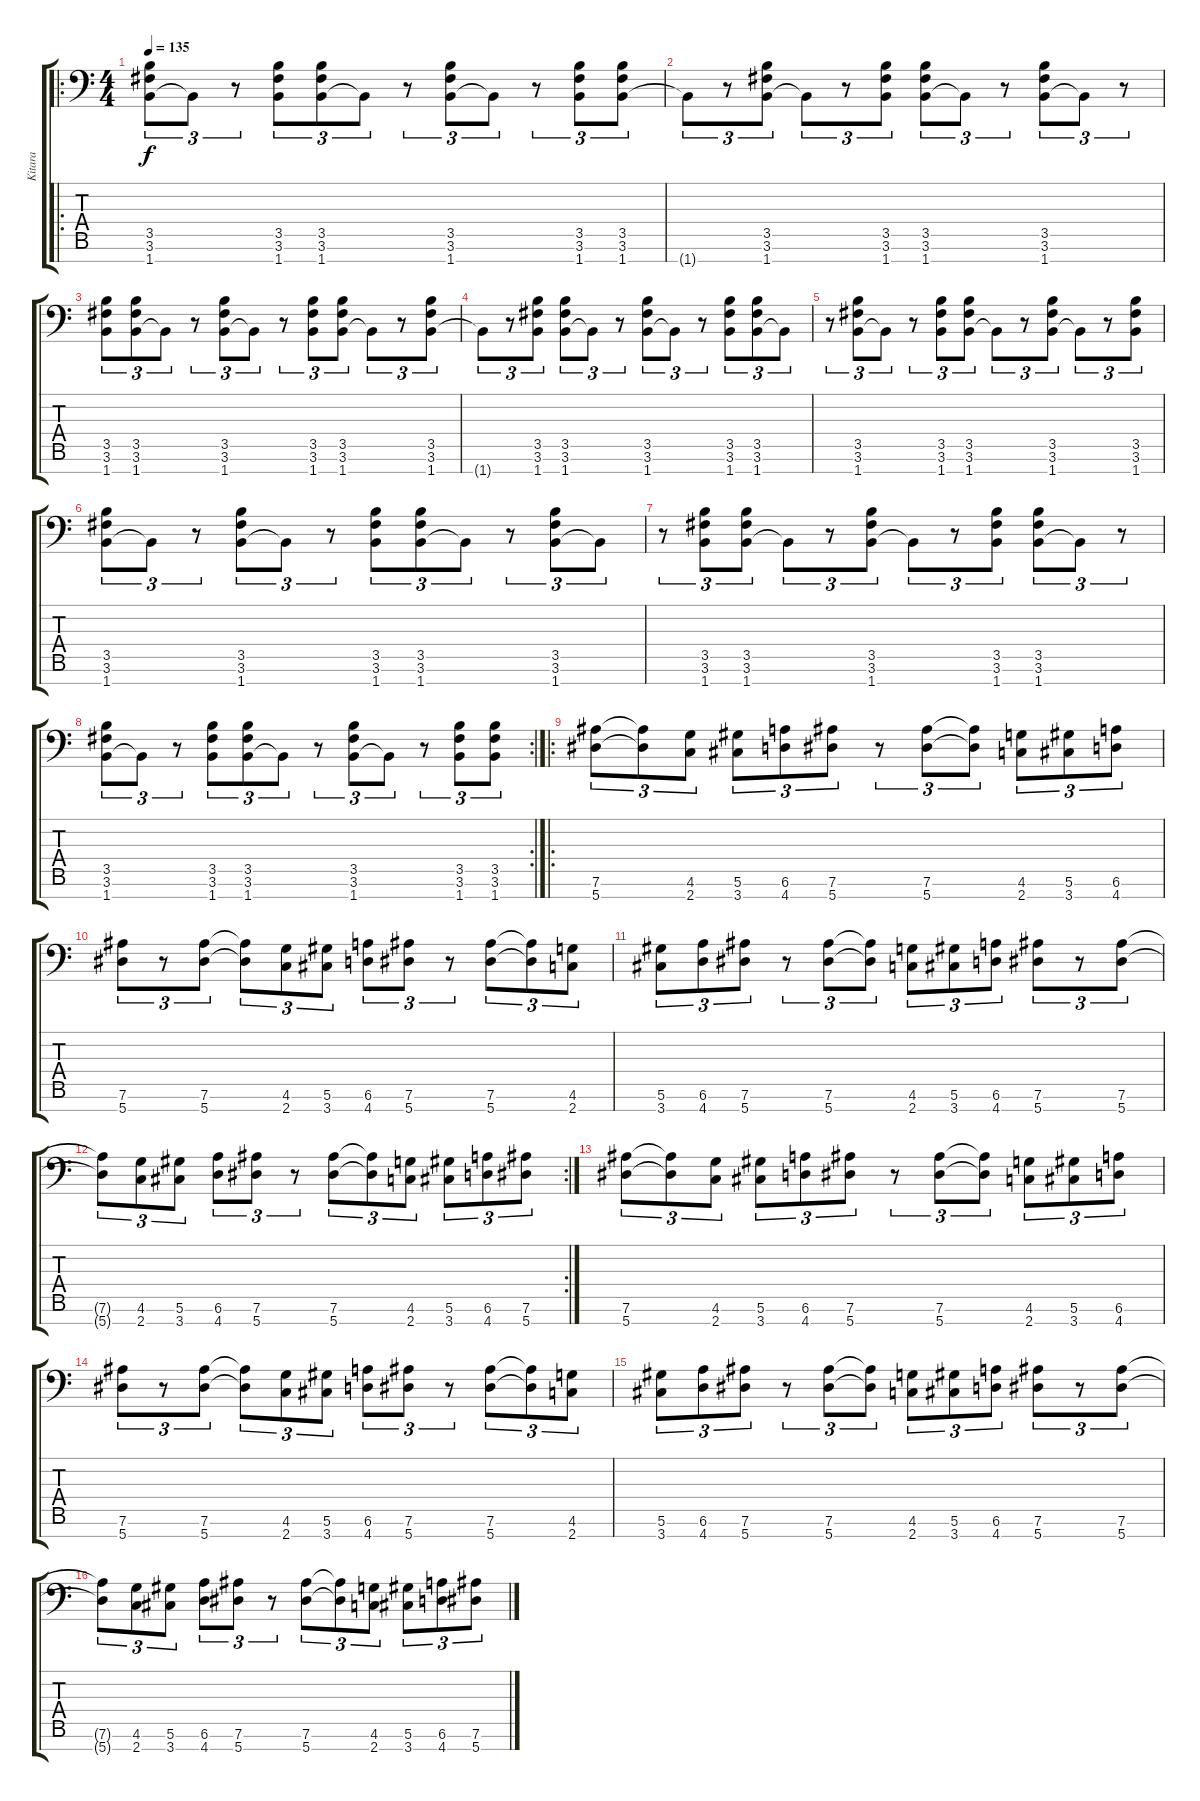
\track ("Kitara" "Kitara") {instrument distortionguitar}
\staff {score tabs}
\tuning (Eb4 Bb3 Gb3 Db3 Ab2 Eb2 Bb1) {hide}
\ro
\ts (4 4)
\tempo 135
\clef f4
\ks c
(3.5 3.6 1.7).8{tu (3 2) dy f} 1.7{t}.8{tu (3 2)} r.8{tu (3 2)} (3.5 3.6 1.7).8{tu (3 2)} (3.5 3.6 1.7).8{tu (3 2)} 1.7{t}.8{tu (3 2)} r.8{tu (3 2)} (3.5 3.6 1.7).8{tu (3 2)} 1.7{t}.8{tu (3 2)} r.8{tu (3 2)} (3.5 3.6 1.7).8{tu (3 2)} (3.5 3.6 1.7).8{tu (3 2)} |
1.7{t}.8{tu (3 2)} r.8{tu (3 2)} (3.5 3.6 1.7).8{tu (3 2)} 1.7{t}.8{tu (3 2)} r.8{tu (3 2)} (3.5 3.6 1.7).8{tu (3 2)} (3.5 3.6 1.7).8{tu (3 2)} 1.7{t}.8{tu (3 2)} r.8{tu (3 2)} (3.5 3.6 1.7).8{tu (3 2)} 1.7{t}.8{tu (3 2)} r.8{tu (3 2)} |
(3.5 3.6 1.7).8{tu (3 2)} (3.5 3.6 1.7).8{tu (3 2)} 1.7{t}.8{tu (3 2)} r.8{tu (3 2)} (3.5 3.6 1.7).8{tu (3 2)} 1.7{t}.8{tu (3 2)} r.8{tu (3 2)} (3.5 3.6 1.7).8{tu (3 2)} (3.5 3.6 1.7).8{tu (3 2)} 1.7{t}.8{tu (3 2)} r.8{tu (3 2)} (3.5 3.6 1.7).8{tu (3 2)} |
1.7{t}.8{tu (3 2)} r.8{tu (3 2)} (3.5 3.6 1.7).8{tu (3 2)} (3.5 3.6 1.7).8{tu (3 2)} 1.7{t}.8{tu (3 2)} r.8{tu (3 2)} (3.5 3.6 1.7).8{tu (3 2)} 1.7{t}.8{tu (3 2)} r.8{tu (3 2)} (3.5 3.6 1.7).8{tu (3 2)} (3.5 3.6 1.7).8{tu (3 2)} 1.7{t}.8{tu (3 2)} |
r.8{tu (3 2)} (3.5 3.6 1.7).8{tu (3 2)} 1.7{t}.8{tu (3 2)} r.8{tu (3 2)} (3.5 3.6 1.7).8{tu (3 2)} (3.5 3.6 1.7).8{tu (3 2)} 1.7{t}.8{tu (3 2)} r.8{tu (3 2)} (3.5 3.6 1.7).8{tu (3 2)} 1.7{t}.8{tu (3 2)} r.8{tu (3 2)} (3.5 3.6 1.7).8{tu (3 2)} |
(3.5 3.6 1.7).8{tu (3 2)} 1.7{t}.8{tu (3 2)} r.8{tu (3 2)} (3.5 3.6 1.7).8{tu (3 2)} 1.7{t}.8{tu (3 2)} r.8{tu (3 2)} (3.5 3.6 1.7).8{tu (3 2)} (3.5 3.6 1.7).8{tu (3 2)} 1.7{t}.8{tu (3 2)} r.8{tu (3 2)} (3.5 3.6 1.7).8{tu (3 2)} 1.7{t}.8{tu (3 2)} |
r.8{tu (3 2)} (3.5 3.6 1.7).8{tu (3 2)} (3.5 3.6 1.7).8{tu (3 2)} 1.7{t}.8{tu (3 2)} r.8{tu (3 2)} (3.5 3.6 1.7).8{tu (3 2)} 1.7{t}.8{tu (3 2)} r.8{tu (3 2)} (3.5 3.6 1.7).8{tu (3 2)} (3.5 3.6 1.7).8{tu (3 2)} 1.7{t}.8{tu (3 2)} r.8{tu (3 2)} |
\rc 2
(3.5 3.6 1.7).8{tu (3 2)} 1.7{t}.8{tu (3 2)} r.8{tu (3 2)} (3.5 3.6 1.7).8{tu (3 2)} (3.5 3.6 1.7).8{tu (3 2)} 1.7{t}.8{tu (3 2)} r.8{tu (3 2)} (3.5 3.6 1.7).8{tu (3 2)} 1.7{t}.8{tu (3 2)} r.8{tu (3 2)} (3.5 3.6 1.7).8{tu (3 2)} (3.5 3.6 1.7).8{tu (3 2)} |
\ro
(7.6 5.7).8{tu (3 2)} (7.6{t} 5.7{t}).8{tu (3 2)} (4.6 2.7).8{tu (3 2)} (5.6 3.7).8{tu (3 2)} (6.6 4.7).8{tu (3 2)} (7.6 5.7).8{tu (3 2)} r.8{tu (3 2)} (7.6 5.7).8{tu (3 2)} (7.6{t} 5.7{t}).8{tu (3 2)} (4.6 2.7).8{tu (3 2)} (5.6 3.7).8{tu (3 2)} (6.6 4.7).8{tu (3 2)} |
(7.6 5.7).8{tu (3 2)} r.8{tu (3 2)} (7.6 5.7).8{tu (3 2)} (7.6{t} 5.7{t}).8{tu (3 2)} (4.6 2.7).8{tu (3 2)} (5.6 3.7).8{tu (3 2)} (6.6 4.7).8{tu (3 2)} (7.6 5.7).8{tu (3 2)} r.8{tu (3 2)} (7.6 5.7).8{tu (3 2)} (7.6{t} 5.7{t}).8{tu (3 2)} (4.6 2.7).8{tu (3 2)} |
(5.6 3.7).8{tu (3 2)} (6.6 4.7).8{tu (3 2)} (7.6 5.7).8{tu (3 2)} r.8{tu (3 2)} (7.6 5.7).8{tu (3 2)} (7.6{t} 5.7{t}).8{tu (3 2)} (4.6 2.7).8{tu (3 2)} (5.6 3.7).8{tu (3 2)} (6.6 4.7).8{tu (3 2)} (7.6 5.7).8{tu (3 2)} r.8{tu (3 2)} (7.6 5.7).8{tu (3 2)} |
\rc 2
(7.6{t} 5.7{t}).8{tu (3 2)} (4.6 2.7).8{tu (3 2)} (5.6 3.7).8{tu (3 2)} (6.6 4.7).8{tu (3 2)} (7.6 5.7).8{tu (3 2)} r.8{tu (3 2)} (7.6 5.7).8{tu (3 2)} (7.6{t} 5.7{t}).8{tu (3 2)} (4.6 2.7).8{tu (3 2)} (5.6 3.7).8{tu (3 2)} (6.6 4.7).8{tu (3 2)} (7.6 5.7).8{tu (3 2)} |
(7.6 5.7).8{tu (3 2)} (7.6{t} 5.7{t}).8{tu (3 2)} (4.6 2.7).8{tu (3 2)} (5.6 3.7).8{tu (3 2)} (6.6 4.7).8{tu (3 2)} (7.6 5.7).8{tu (3 2)} r.8{tu (3 2)} (7.6 5.7).8{tu (3 2)} (7.6{t} 5.7{t}).8{tu (3 2)} (4.6 2.7).8{tu (3 2)} (5.6 3.7).8{tu (3 2)} (6.6 4.7).8{tu (3 2)} |
(7.6 5.7).8{tu (3 2)} r.8{tu (3 2)} (7.6 5.7).8{tu (3 2)} (7.6{t} 5.7{t}).8{tu (3 2)} (4.6 2.7).8{tu (3 2)} (5.6 3.7).8{tu (3 2)} (6.6 4.7).8{tu (3 2)} (7.6 5.7).8{tu (3 2)} r.8{tu (3 2)} (7.6 5.7).8{tu (3 2)} (7.6{t} 5.7{t}).8{tu (3 2)} (4.6 2.7).8{tu (3 2)} |
(5.6 3.7).8{tu (3 2)} (6.6 4.7).8{tu (3 2)} (7.6 5.7).8{tu (3 2)} r.8{tu (3 2)} (7.6 5.7).8{tu (3 2)} (7.6{t} 5.7{t}).8{tu (3 2)} (4.6 2.7).8{tu (3 2)} (5.6 3.7).8{tu (3 2)} (6.6 4.7).8{tu (3 2)} (7.6 5.7).8{tu (3 2)} r.8{tu (3 2)} (7.6 5.7).8{tu (3 2)} |
(7.6{t} 5.7{t}).8{tu (3 2)} (4.6 2.7).8{tu (3 2)} (5.6 3.7).8{tu (3 2)} (6.6 4.7).8{tu (3 2)} (7.6 5.7).8{tu (3 2)} r.8{tu (3 2)} (7.6 5.7).8{tu (3 2)} (7.6{t} 5.7{t}).8{tu (3 2)} (4.6 2.7).8{tu (3 2)} (5.6 3.7).8{tu (3 2)} (6.6 4.7).8{tu (3 2)} (7.6 5.7).8{tu (3 2)}
